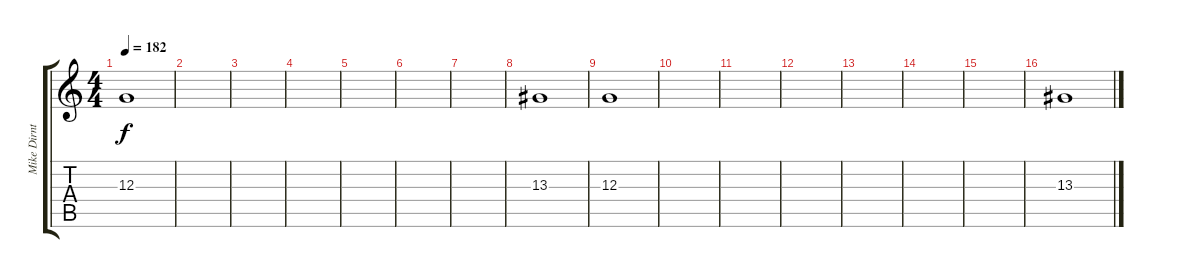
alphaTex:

\track ("Mike Dirnt (Coro)" "Mike Dirnt") {instrument lead2sawtooth}
\staff {score tabs}
\tuning (E4 B3 G3 D3 A2 E2) {hide}
\ts (4 4)
\tempo 182
\clef g2
\ks c
12.3.1{dy f} |
|
|
|
|
|
|
13.3.1 |
12.3.1 |
|
|
|
|
|
|
13.3.1
